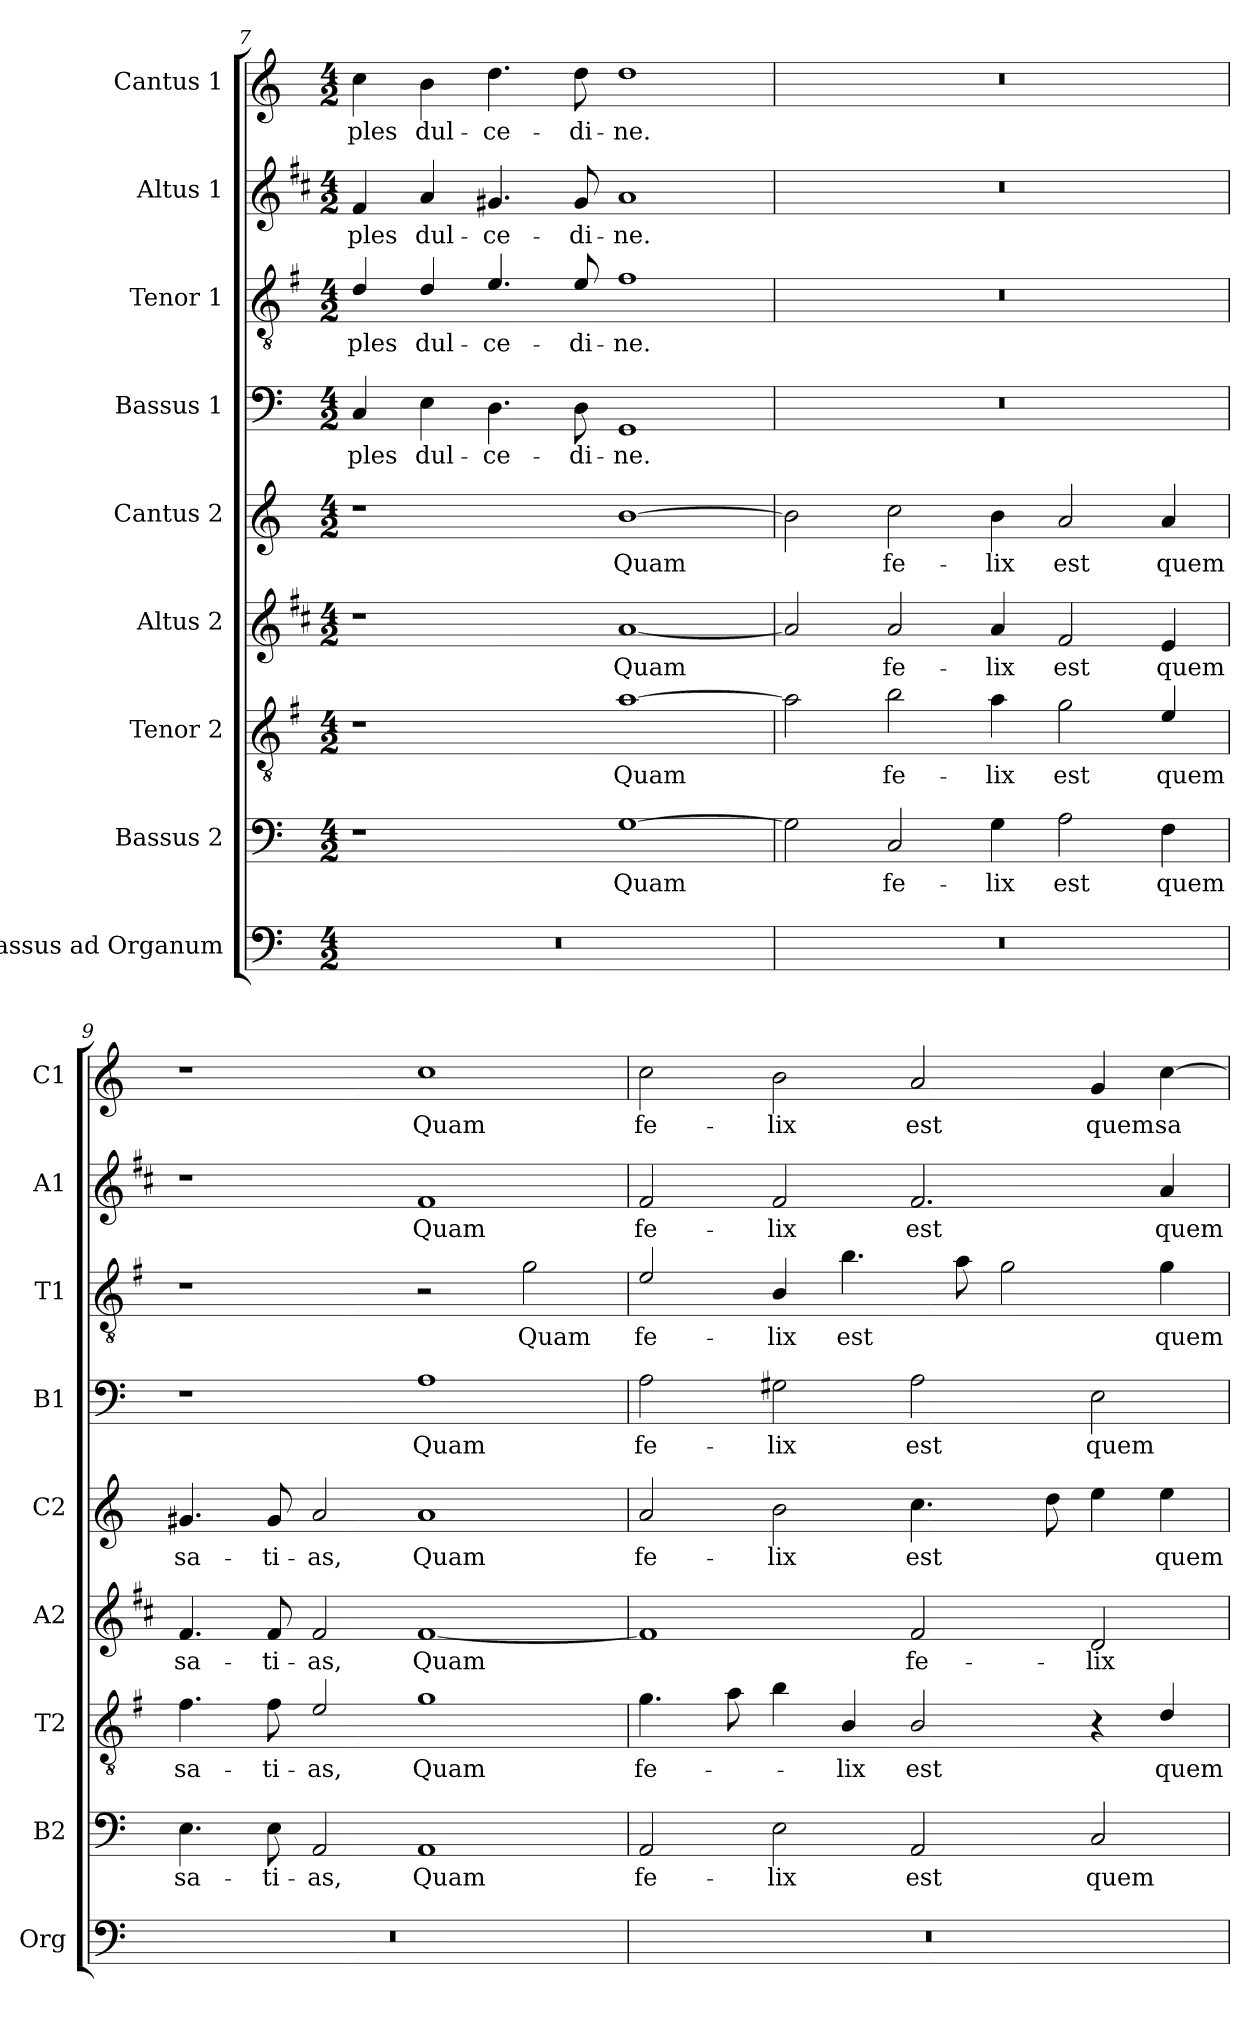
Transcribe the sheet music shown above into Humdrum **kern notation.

**kern	**kern	**text	**kern	**text	**kern	**text	**kern	**text	**kern	**text	**kern	**text	**kern	**text	**kern	**text
*part9	*part8	*part8	*part7	*part7	*part6	*part6	*part5	*part5	*part4	*part4	*part3	*part3	*part2	*part2	*part1	*part1
*staff9	*staff8	*staff8	*staff7	*staff7	*staff6	*staff6	*staff5	*staff5	*staff4	*staff4	*staff3	*staff3	*staff2	*staff2	*staff1	*staff1
*I"Bassus ad Organum	*I"Bassus 2	*	*I"Tenor 2	*	*I"Altus 2	*	*I"Cantus 2	*	*I"Bassus 1	*	*I"Tenor 1	*	*I"Altus 1	*	*I"Cantus 1	*
*I'Org	*I'B2	*	*I'T2	*	*I'A2	*	*I'C2	*	*I'B1	*	*I'T1	*	*I'A1	*	*I'C1	*
*clefF4	*clefF4	*	*clefGv2	*	*clefG2	*	*clefG2	*	*clefF4	*	*clefGv2	*	*clefG2	*	*clefG2	*
*	*	*	*ITrd4c7	*	*ITrd1c2	*	*	*	*	*	*ITrd4c7	*	*ITrd1c2	*	*	*
*k[]	*k[]	*	*k[]	*	*k[]	*	*k[]	*	*k[]	*	*k[]	*	*k[]	*	*k[]	*
*C:	*C:	*	*C:	*	*C:	*	*C:	*	*C:	*	*C:	*	*C:	*	*C:	*
*M4/2	*M4/2	*	*M4/2	*	*M4/2	*	*M4/2	*	*M4/2	*	*M4/2	*	*M4/2	*	*M4/2	*
=7	=7	=7	=7	=7	=7	=7	=7	=7	=7	=7	=7	=7	=7	=7	=7	=7
!	!	!	!	!	!	!	!	!	!	!LO:LY:b	!	!LO:LY:b	!	!LO:LY:b	!	!LO:LY:b
0r	1r	.	1r	.	1r	.	1r	.	4C/	-ples	4G/	-ples	4e/	-ples	4cc\	-ples
!	!	!	!	!	!	!	!	!	!	!LO:LY:b	!	!LO:LY:b	!	!LO:LY:b	!	!LO:LY:b
.	.	.	.	.	.	.	.	.	4E\	dul-	4G/	dul-	4g/	dul-	4b\	dul-
!	!	!	!	!	!	!	!	!	!	!LO:LY:b	!	!LO:LY:b	!	!LO:LY:b	!	!LO:LY:b
.	.	.	.	.	.	.	.	.	4.D\	-ce-	4.A/	-ce-	4.f#X/	-ce-	4.dd\	-ce-
!	!	!	!	!	!	!	!	!	!	!LO:LY:b	!	!LO:LY:b	!	!LO:LY:b	!	!LO:LY:b
.	.	.	.	.	.	.	.	.	8D\	-di-	8A/	-di-	8f#/	-di-	8dd\	-di-
!	!	!LO:LY:b	!	!LO:LY:b	!	!LO:LY:b	!	!LO:LY:b	!	!LO:LY:b	!	!LO:LY:b	!	!LO:LY:b	!	!LO:LY:b
.	[1G	Quam	[1d	Quam	[1g	Quam	[1b	Quam	1GG	-ne.	1B	-ne.	1g	-ne.	1dd	-ne.
!!LO:LB:g=z
=8	=8	=8	=8	=8	=8	=8	=8	=8	=8	=8	=8	=8	=8	=8	=8	=8
0r	2G\]	.	2d\]	.	2g/]	.	2b\]	.	0r	.	0r	.	0r	.	0r	.
!	!	!LO:LY:b	!	!LO:LY:b	!	!LO:LY:b	!	!LO:LY:b	!	!	!	!	!	!	!	!
.	2C/	fe-	2e\	fe-	2g/	fe-	2cc\	fe-	.	.	.	.	.	.	.	.
!	!	!LO:LY:b	!	!LO:LY:b	!	!LO:LY:b	!	!LO:LY:b	!	!	!	!	!	!	!	!
.	4G\	-lix	4d\	-lix	4g/	-lix	4b\	-lix	.	.	.	.	.	.	.	.
!	!	!LO:LY:b	!	!LO:LY:b	!	!LO:LY:b	!	!LO:LY:b	!	!	!	!	!	!	!	!
.	2A\	est	2c\	est	2e/	est	2a/	est	.	.	.	.	.	.	.	.
!	!	!LO:LY:b	!	!LO:LY:b	!	!LO:LY:b	!	!LO:LY:b	!	!	!	!	!	!	!	!
.	4F\	quem	4A/	quem	4d/	quem	4a/	quem	.	.	.	.	.	.	.	.
=9	=9	=9	=9	=9	=9	=9	=9	=9	=9	=9	=9	=9	=9	=9	=9	=9
!	!	!LO:LY:b	!	!LO:LY:b	!	!LO:LY:b	!	!LO:LY:b	!	!	!	!	!	!	!	!
0r	4.E\	sa-	4.B\	sa-	4.e/	sa-	4.g#X/	sa-	1r	.	1r	.	1r	.	1r	.
!	!	!LO:LY:b	!	!LO:LY:b	!	!LO:LY:b	!	!LO:LY:b	!	!	!	!	!	!	!	!
.	8E\	-ti-	8B\	-ti-	8e/	-ti-	8g#/	-ti-	.	.	.	.	.	.	.	.
!	!	!LO:LY:b	!	!LO:LY:b	!	!LO:LY:b	!	!LO:LY:b	!	!	!	!	!	!	!	!
.	2AA/	-as,	2A/	-as,	2e/	-as,	2a/	-as,	.	.	.	.	.	.	.	.
!	!	!LO:LY:b	!	!LO:LY:b	!	!LO:LY:b	!	!LO:LY:b	!	!LO:LY:b	!	!	!	!LO:LY:b	!	!LO:LY:b
.	1AA	Quam	1c	Quam	[1e	Quam	1a	Quam	1A	Quam	2r	.	1e	Quam	1cc	Quam
!	!	!	!	!	!	!	!	!	!	!	!	!LO:LY:b	!	!	!	!
.	.	.	.	.	.	.	.	.	.	.	2c\	Quam	.	.	.	.
=10	=10	=10	=10	=10	=10	=10	=10	=10	=10	=10	=10	=10	=10	=10	=10	=10
!	!	!LO:LY:b	!	!LO:LY:b	!	!	!	!LO:LY:b	!	!LO:LY:b	!	!LO:LY:b	!	!LO:LY:b	!	!LO:LY:b
0r	2AA/	fe-	4.c\	fe-	1e]	.	2a/	fe-	2A\	fe-	2A/	fe-	2e/	fe-	2cc\	fe-
.	.	.	8d\	.	.	.	.	.	.	.	.	.	.	.	.	.
!	!	!LO:LY:b	!	!	!	!	!	!LO:LY:b	!	!LO:LY:b	!	!LO:LY:b	!	!LO:LY:b	!	!LO:LY:b
.	2E\	-lix	4e\	.	.	.	2b\	-lix	2G#X\	-lix	4E/	-lix	2e/	-lix	2b\	-lix
!	!	!	!	!LO:LY:b	!	!	!	!	!	!	!	!LO:LY:b	!	!	!	!
.	.	.	4E/	-lix	.	.	.	.	.	.	4.e\	est	.	.	.	.
!	!	!LO:LY:b	!	!LO:LY:b	!	!LO:LY:b	!	!LO:LY:b	!	!LO:LY:b	!	!	!	!LO:LY:b	!	!LO:LY:b
.	2AA/	est	2E/	est	2e/	fe-	4.cc\	est	2A\	est	.	.	2.e/	est	2a/	est
.	.	.	.	.	.	.	.	.	.	.	8d\	.	.	.	.	.
.	.	.	.	.	.	.	.	.	.	.	2c\	.	.	.	.	.
.	.	.	.	.	.	.	8dd\	.	.	.	.	.	.	.	.	.
!	!	!LO:LY:b	!	!	!	!LO:LY:b	!	!	!	!LO:LY:b	!	!	!	!	!	!LO:LY:b
.	2C/	quem	4r	.	2c/	-lix	4ee\	.	2E\	quem	.	.	.	.	4g/	quem
!	!	!	!	!LO:LY:b	!	!	!	!LO:LY:b	!	!	!	!LO:LY:b	!	!LO:LY:b	!	!LO:LY:b
.	.	.	4G/	quem	.	.	4ee\	quem	.	.	4c\	quem	4g/	quem	[4cc\	sa-
=	=	=	=	=	=	=	=	=	=	=	=	=	=	=	=	=
*-	*-	*-	*-	*-	*-	*-	*-	*-	*-	*-	*-	*-	*-	*-	*-	*-
